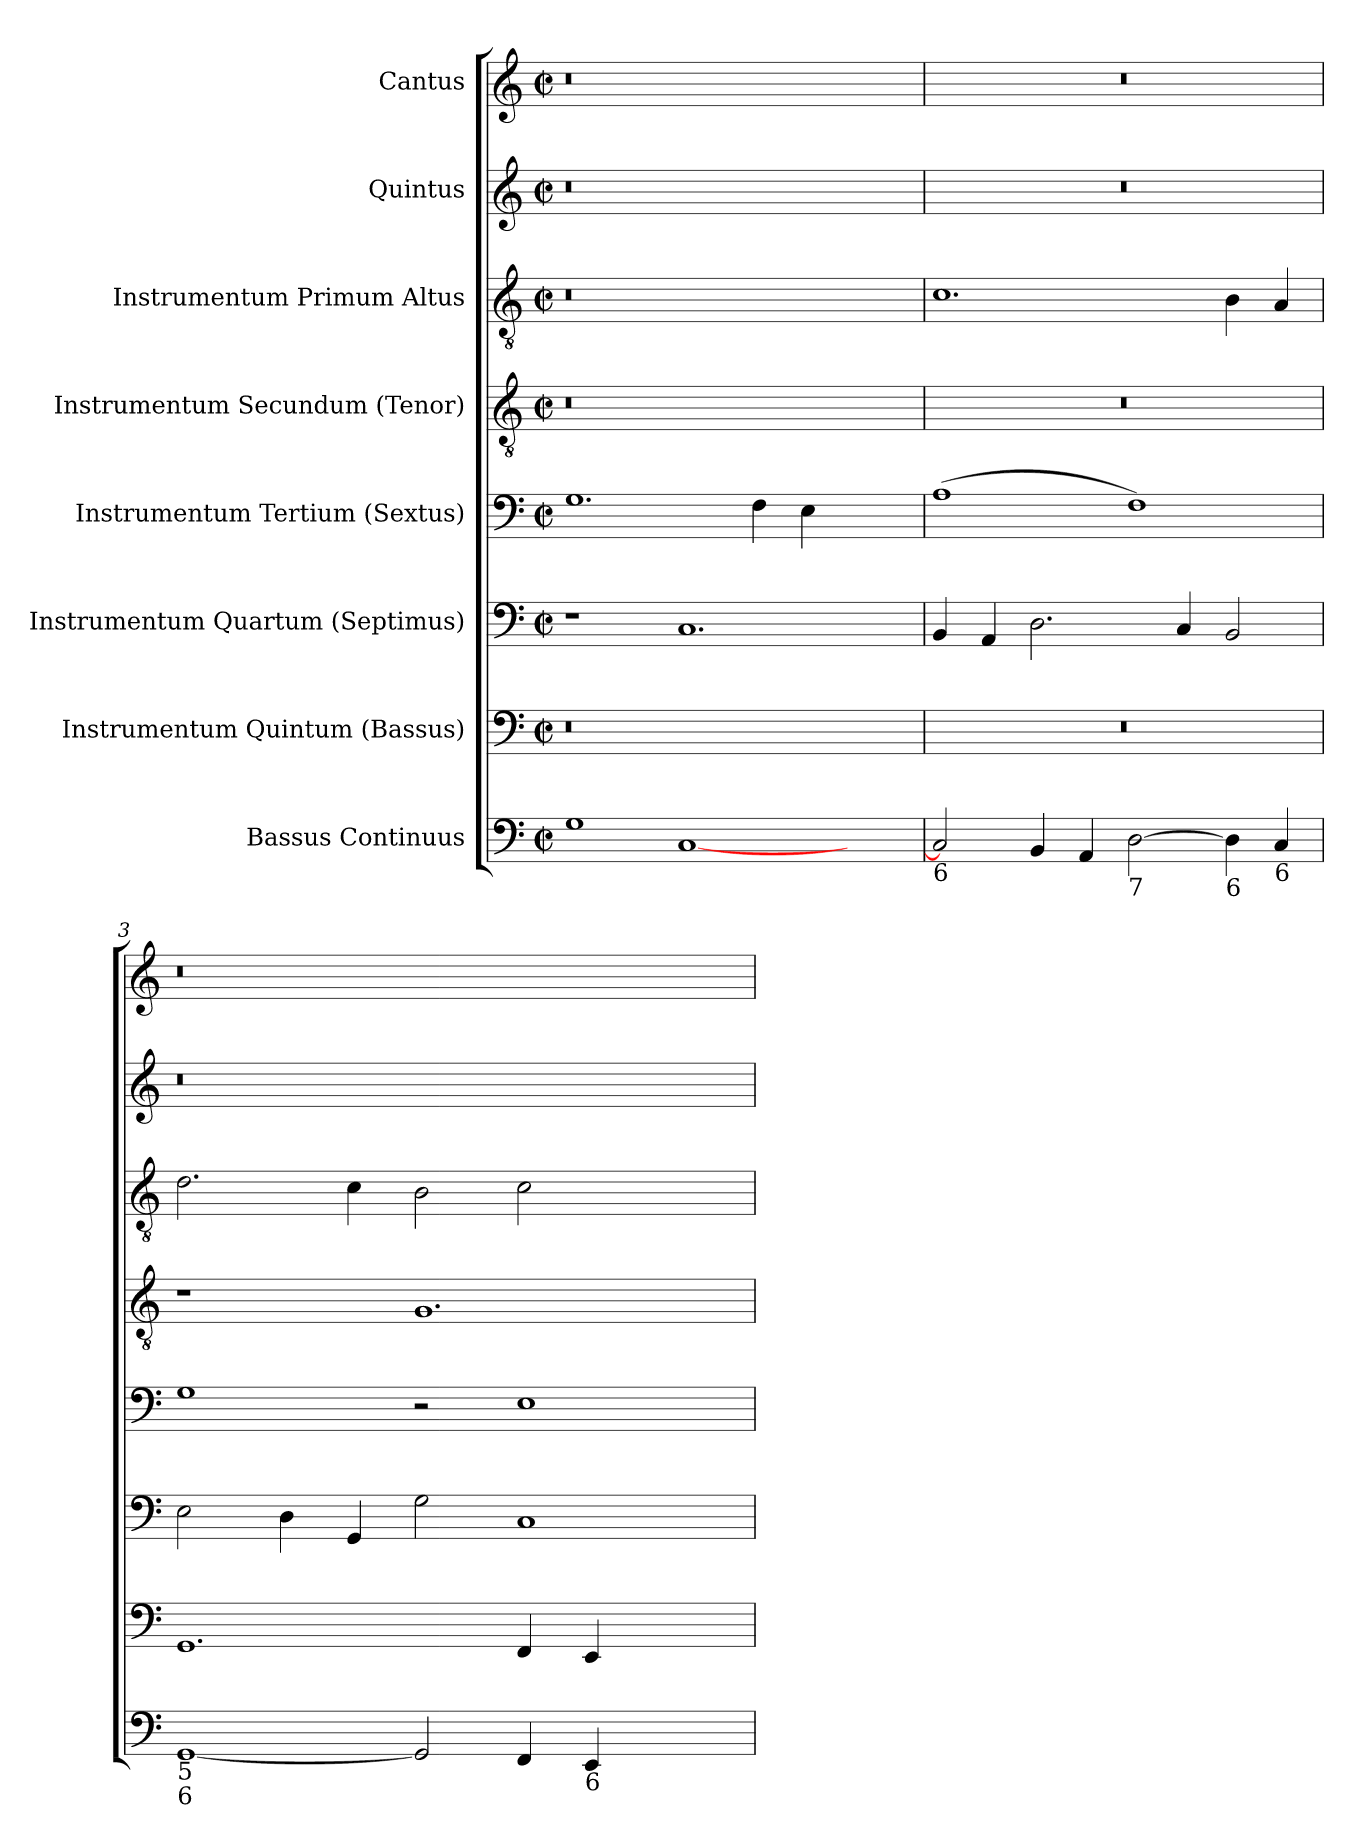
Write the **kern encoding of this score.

**kern	**kern	**kern	**kern	**kern	**kern	**kern	**kern
*part8	*part7	*part6	*part5	*part4	*part3	*part2	*part1
*staff8	*staff7	*staff6	*staff5	*staff4	*staff3	*staff2	*staff1
*I"Bassus Continuus	*I"Instrumentum Quintum (Bassus)	*I"Instrumentum Quartum (Septimus)	*I"Instrumentum Tertium (Sextus)	*I"Instrumentum Secundum (Tenor)	*I"Instrumentum Primum Altus	*I"Quintus	*I"Cantus
*clefF4	*clefF4	*clefF4	*clefF4	*clefGv2	*clefGv2	*clefG2	*clefG2
*k[]	*k[]	*k[]	*k[]	*k[]	*k[]	*k[]	*k[]
*C:	*C:	*C:	*C:	*C:	*C:	*C:	*C:
*M4/2	*M4/2	*M4/2	*M4/2	*M4/2	*M4/2	*M4/2	*M4/2
*met(c|)	*met(c|)	*met(c|)	*met(c|)	*met(c|)	*met(c|)	*met(c|)	*met(c|)
=1	=1	=1	=1	=1	=1	=1	=1
1G	0r	1r	1.G	0r	0r	0r	0r
[1C	.	1.C	.	.	.	.	.
.	.	.	4F	.	.	.	.
.	.	.	4E	.	.	.	.
2ryy	2ryy	.	2ryy	2ryy	2ryy	2ryy	2ryy
=2	=2	=2	=2	=2	=2	=2	=2
!LO:TX:b:t=6	!	!	!	!	!	!	!
2C]	0r	4BB	(>1A	0r	1.c	0r	0r
.	.	4AA	.	.	.	.	.
4BB	.	2.D	.	.	.	.	.
4AA	.	.	.	.	.	.	.
!LO:TX:b:t=7	!	!	!	!	!	!	!
[2D	.	.	1F)	.	.	.	.
.	.	4C	.	.	.	.	.
!LO:TX:b:t=6	!	!	!	!	!	!	!
4D]	.	2BB	.	.	4B	.	.
!LO:TX:b:t=6	!	!	!	!	!	!	!
4C	.	.	.	.	4A	.	.
=3	=3	=3	=3	=3	=3	=3	=3
!LO:TX:b:t=5	!	!	!	!	!	!	!
!LO:TX:b:t=6	!	!	!	!	!	!	!
[1GG	1.GG	2E	1G	1r	2.d	0r	0r
.	.	4D	.	.	.	.	.
.	.	4GG	.	.	4c	.	.
2GG]	.	2G	2r	1.G	2B	.	.
4FF	4FF	1C	1E	.	2c	.	.
!LO:TX:b:t=6	!	!	!	!	!	!	!
4EE	4EE	.	.	.	.	.	.
2ryy	2ryy	.	.	.	2ryy	2ryy	2ryy
=	=	=	=	=	=	=	=
*-	*-	*-	*-	*-	*-	*-	*-
